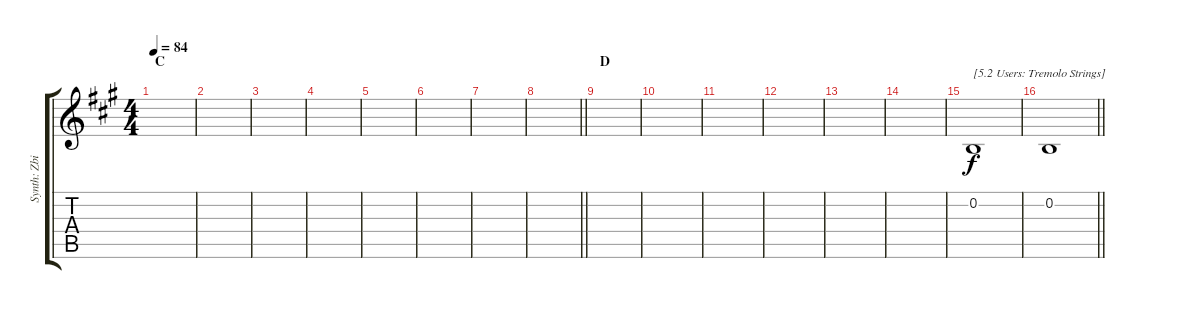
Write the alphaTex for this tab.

\track ("Synth: Zbigniew Preisner" "Synth: Zbi") {instrument tremolostrings}
\staff {score tabs}
\tuning (E4 B3 G3 D3 A2 E2) {hide}
\ts (4 4)
\section ("" "C")
\tempo 84
\clef g2
\ks a
|
|
|
|
|
|
|
\barLineRight lightlight
|
\section ("" "D")
|
|
|
|
|
|
0.2.1{txt "[5.2 Users: Tremolo Strings]" volume 0} |
\barLineRight lightlight
0.2.1{dy f volume 7}
